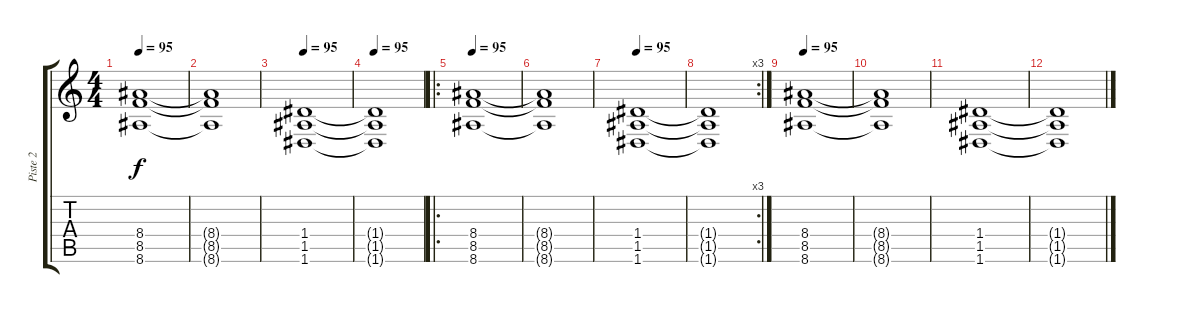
\track ("Piste 2" "Piste 2") {instrument distortionguitar}
\staff {score tabs}
\tuning (E4 B3 G3 D3 A2 D2) {hide}
\ts (4 4)
\tempo 95
\clef g2
\ks c
(8.4 8.5 8.6).1{dy f} |
(8.4{t} 8.5{t} 8.6{t}).1 |
\tempo 95
(1.4 1.5 1.6).1 |
\tempo 95
(1.4{t} 1.5{t} 1.6{t}).1 |
\ro
\tempo 95
(8.4 8.5 8.6).1 |
(8.4{t} 8.5{t} 8.6{t}).1 |
\tempo 95
(1.4 1.5 1.6).1 |
\rc 3
(1.4{t} 1.5{t} 1.6{t}).1 |
\tempo 95
(8.4 8.5 8.6).1 |
(8.4{t} 8.5{t} 8.6{t}).1 |
(1.4 1.5 1.6).1 |
(1.4{t} 1.5{t} 1.6{t}).1
